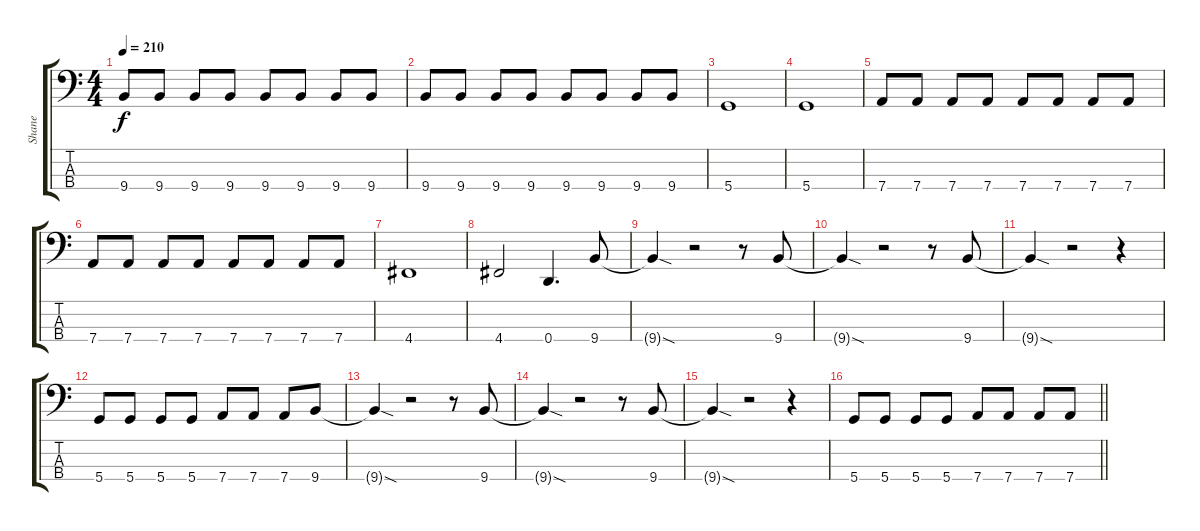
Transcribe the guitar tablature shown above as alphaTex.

\track ("Shane" "Shane") {instrument electricbasspick}
\staff {score tabs}
\tuning (G2 D2 A1 D1) {hide}
\ts (4 4)
\tempo 210
\clef f4
\ks c
9.4.8{dy f} 9.4.8 9.4.8 9.4.8 9.4.8 9.4.8 9.4.8 9.4.8 |
9.4.8 9.4.8 9.4.8 9.4.8 9.4.8 9.4.8 9.4.8 9.4.8 |
5.4.1 |
5.4.1 |
7.4.8 7.4.8 7.4.8 7.4.8 7.4.8 7.4.8 7.4.8 7.4.8 |
7.4.8 7.4.8 7.4.8 7.4.8 7.4.8 7.4.8 7.4.8 7.4.8 |
4.4.1 |
4.4.2 0.4.4{d} 9.4.8 |
9.4{sod t}.4 r.2 r.8 9.4.8 |
9.4{sod t}.4 r.2 r.8 9.4.8 |
9.4{sod t}.4 r.2 r.4 |
5.4.8 5.4.8 5.4.8 5.4.8 7.4.8 7.4.8 7.4.8 9.4.8 |
9.4{sod t}.4 r.2 r.8 9.4.8 |
9.4{sod t}.4 r.2 r.8 9.4.8 |
9.4{sod t}.4 r.2 r.4 |
\barLineRight lightlight
5.4.8 5.4.8 5.4.8 5.4.8 7.4.8 7.4.8 7.4.8 7.4.8
